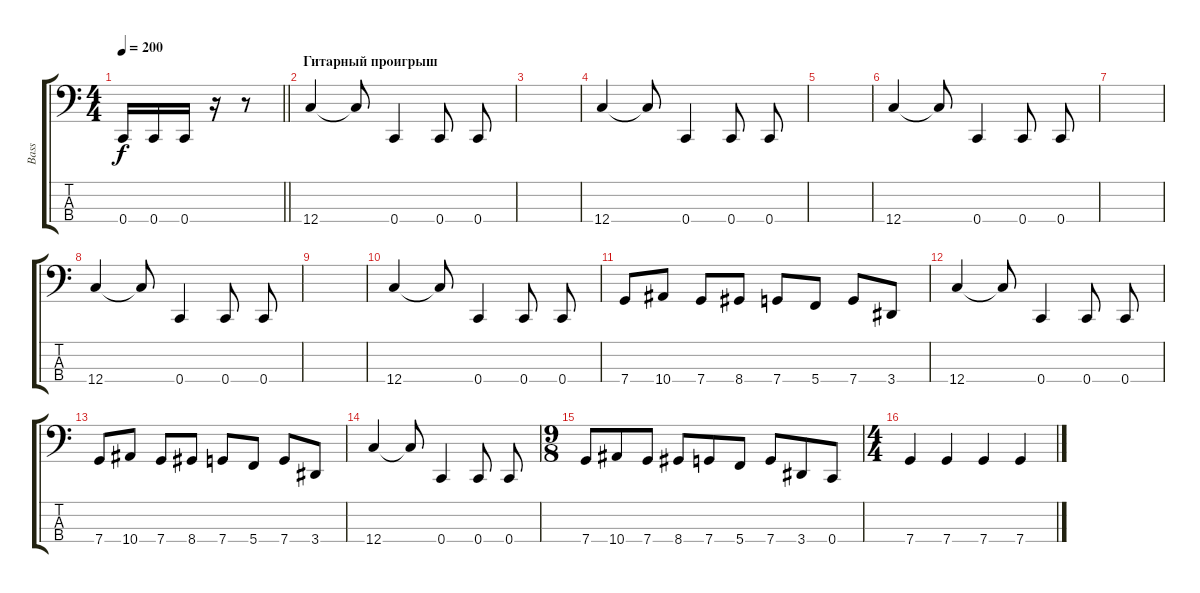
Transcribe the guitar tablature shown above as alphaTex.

\track ("Bass" "Bass") {instrument electricbasspick}
\staff {score tabs}
\tuning (F2 C2 G1 C1) {hide}
\ts (4 4)
\tempo 200
\clef f4
\barLineRight lightlight
\ks c
0.4.16{dy f} 0.4.16 0.4.16 r.16 r.8 |
\section ("" "Гитарный проигрыш")
12.4.4 12.4{t}.8 0.4.4 0.4.8 0.4.8 |
|
12.4.4 12.4{t}.8 0.4.4 0.4.8 0.4.8 |
|
12.4.4 12.4{t}.8 0.4.4 0.4.8 0.4.8 |
|
12.4.4 12.4{t}.8 0.4.4 0.4.8 0.4.8 |
|
12.4.4 12.4{t}.8 0.4.4 0.4.8 0.4.8 |
7.4.8 10.4.8 7.4.8 8.4.8 7.4.8 5.4.8 7.4.8 3.4.8 |
12.4.4 12.4{t}.8 0.4.4 0.4.8 0.4.8 |
7.4.8 10.4.8 7.4.8 8.4.8 7.4.8 5.4.8 7.4.8 3.4.8 |
12.4.4 12.4{t}.8 0.4.4 0.4.8 0.4.8 |
\ts (9 8)
7.4.8 10.4.8 7.4.8 8.4.8 7.4.8 5.4.8 7.4.8 3.4.8 0.4.8 |
\ts (4 4)
7.4.4 7.4.4 7.4.4 7.4.4
